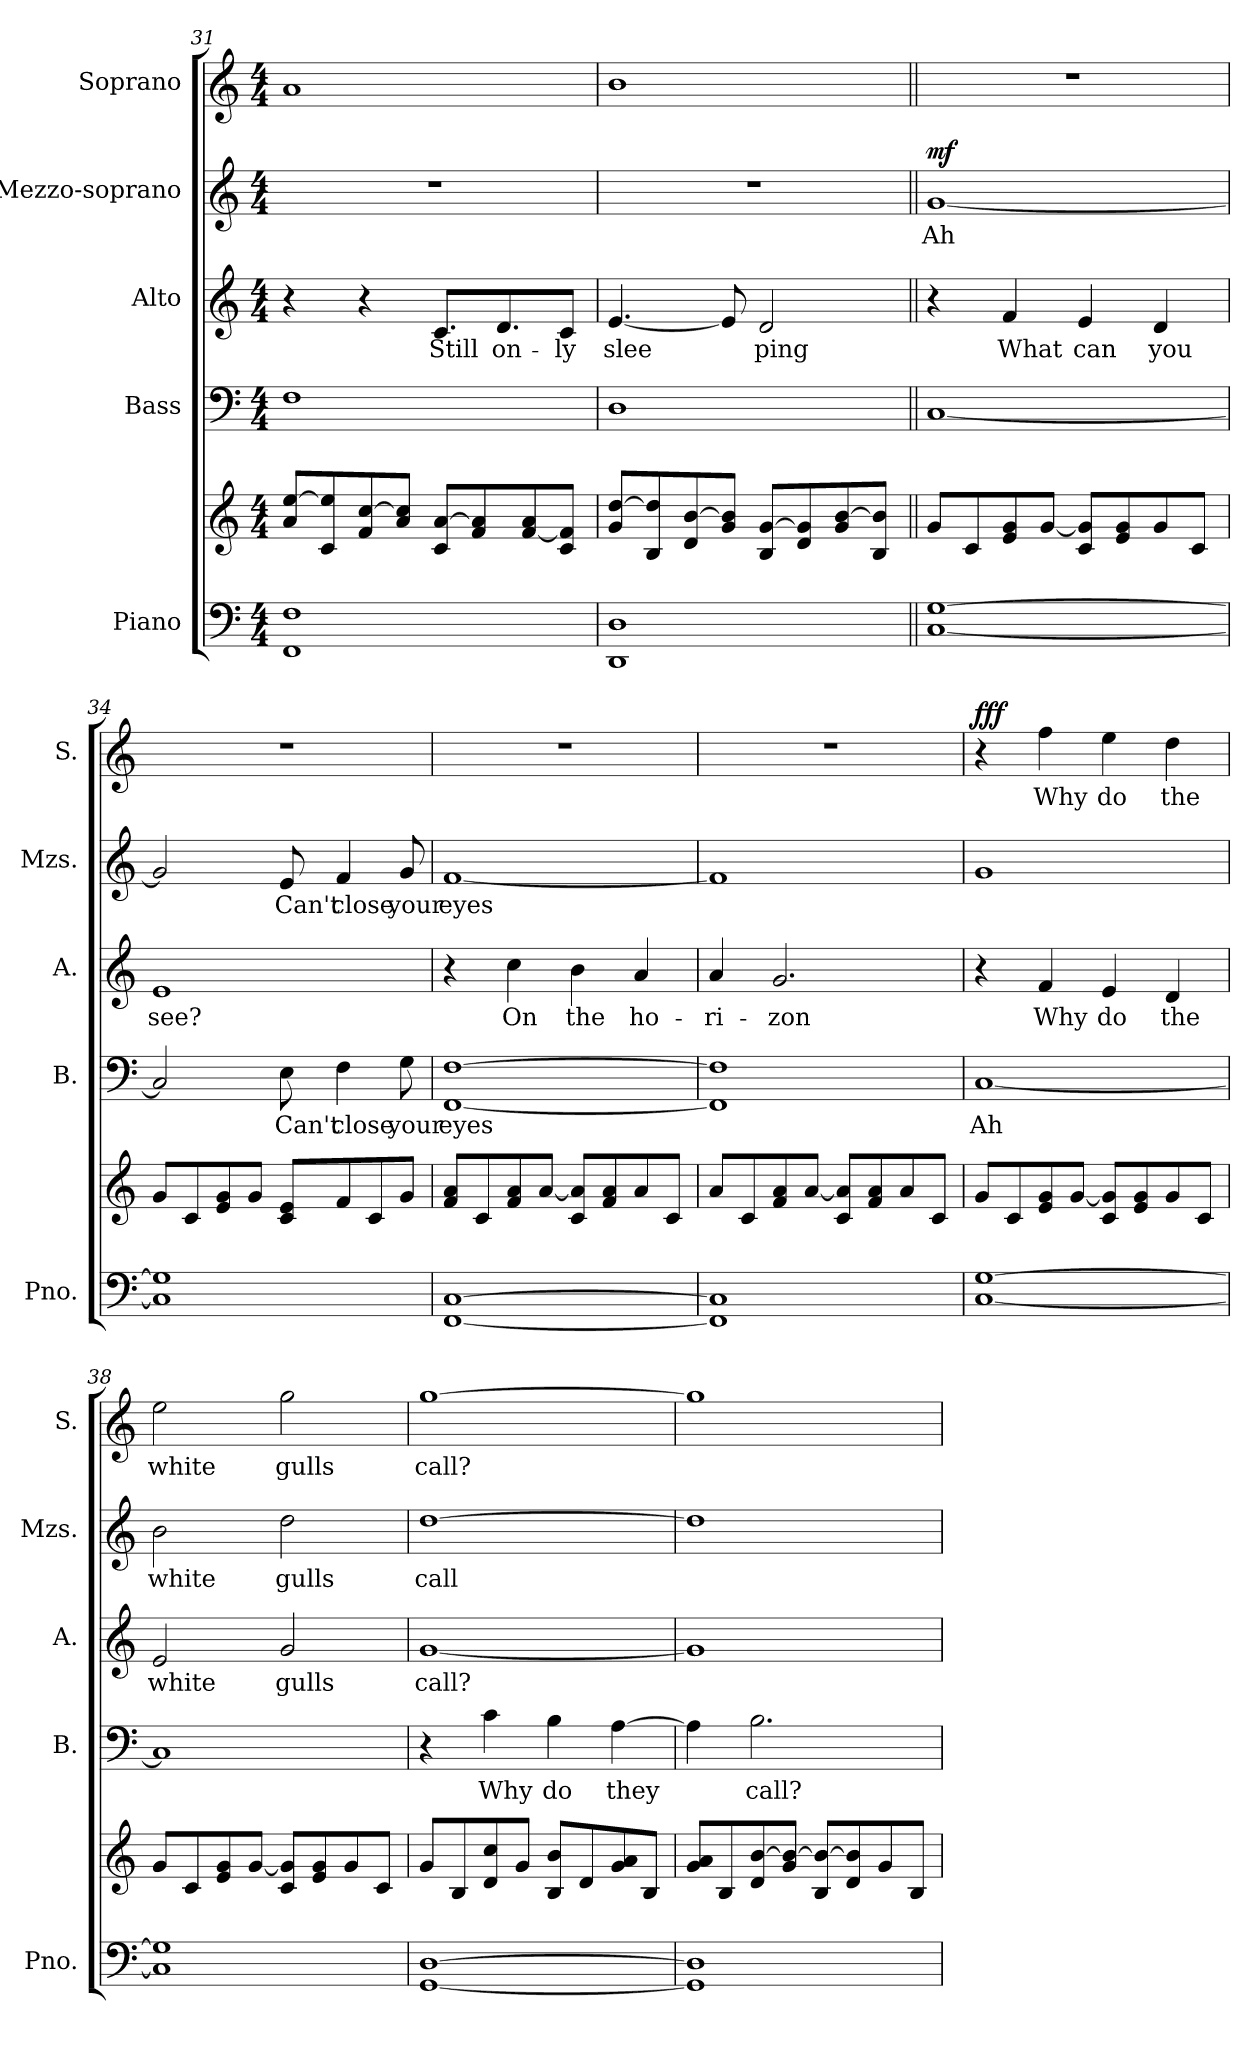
**kern	**kern	**kern	**text	**kern	**text	**kern	**text	**dynam	**kern	**text	**dynam
*part5	*part5	*part4	*part4	*part3	*part3	*part2	*part2	*part2	*part1	*part1	*part1
*staff6	*staff5	*staff4	*staff4	*staff3	*staff3	*staff2	*staff2	*staff2	*staff1	*staff1	*staff1
*I"Piano	*	*I"Bass	*	*I"Alto	*	*I"Mezzo-soprano	*	*	*I"Soprano	*	*
*I'Pno.	*	*I'B.	*	*I'A.	*	*I'Mzs.	*	*	*I'S.	*	*
*clefF4	*clefG2	*clefF4	*	*clefG2	*	*clefG2	*	*	*clefG2	*	*
*k[]	*k[]	*k[]	*	*k[]	*	*k[]	*	*	*k[]	*	*
*M4/4	*M4/4	*M4/4	*	*M4/4	*	*M4/4	*	*	*M4/4	*	*
=31	=31	=31	=31	=31	=31	=31	=31	=31	=31	=31	=31
1FF 1F	8a/ [8ee/L	1F	.	4r	.	1r	.	.	1a	.	.
.	8c/ 8ee/]	.	.	.	.	.	.	.	.	.	.
.	8f/ [8cc/	.	.	4r	.	.	.	.	.	.	.
.	8a/ 8cc/]J	.	.	.	.	.	.	.	.	.	.
.	8c/ [8a/L	.	.	8.c/L	Still	.	.	.	.	.	.
.	8f/ 8a/]	.	.	.	.	.	.	.	.	.	.
.	.	.	.	8.d/	on-	.	.	.	.	.	.
.	[8f/ 8a/	.	.	.	.	.	.	.	.	.	.
.	8c/ 8f/]J	.	.	8c/J	-ly	.	.	.	.	.	.
=32	=32	=32	=32	=32	=32	=32	=32	=32	=32	=32	=32
1DD 1D	8g/ [8dd/L	1D	.	[4.e/	slee	1r	.	.	1b	.	.
.	8B/ 8dd/]	.	.	.	.	.	.	.	.	.	.
.	8d/ [8b/	.	.	.	.	.	.	.	.	.	.
.	8g/ 8b/]J	.	.	8e/]	.	.	.	.	.	.	.
.	8B/ [8g/L	.	.	2d/	ping	.	.	.	.	.	.
.	8d/ 8g/]	.	.	.	.	.	.	.	.	.	.
.	8g/ [8b/	.	.	.	.	.	.	.	.	.	.
.	8B/ 8b/]J	.	.	.	.	.	.	.	.	.	.
!!LO:PB:g=z
=33||	=33||	=33||	=33||	=33||	=33||	=33||	=33||	=33||	=33||	=33||	=33||
!	!	!	!	!	!	!	!	!LO:DY:b	!	!	!
[1C [1G	8g/L	[1C	.	4r	.	[1g	Ah	mf	1r	.	.
.	8c/	.	.	.	.	.	.	.	.	.	.
.	8e/ 8g/	.	.	4f/	What	.	.	.	.	.	.
.	[8g/J	.	.	.	.	.	.	.	.	.	.
.	8c/ 8g/]L	.	.	4e/	can	.	.	.	.	.	.
.	8e/ 8g/	.	.	.	.	.	.	.	.	.	.
.	8g/	.	.	4d/	you	.	.	.	.	.	.
.	8c/J	.	.	.	.	.	.	.	.	.	.
=34	=34	=34	=34	=34	=34	=34	=34	=34	=34	=34	=34
1C] 1G]	8g/L	2C/]	.	1e	see?	2g/]	.	.	1r	.	.
.	8c/	.	.	.	.	.	.	.	.	.	.
.	8e/ 8g/	.	.	.	.	.	.	.	.	.	.
.	8g/J	.	.	.	.	.	.	.	.	.	.
.	8c/ 8e/L	8E\	Can't	.	.	8e/	Can't	.	.	.	.
.	8f/	4F\	close	.	.	4f/	close	.	.	.	.
.	8c/	.	.	.	.	.	.	.	.	.	.
.	8g/J	8G\	your	.	.	8g/	your	.	.	.	.
=35	=35	=35	=35	=35	=35	=35	=35	=35	=35	=35	=35
*	*	*^	*	*	*	*	*	*	*	*	*
[1FF [1C	8f/ 8a/L	[1F	[1FF	eyes	4r	.	[1f	eyes	.	1r	.	.
.	8c/	.	.	.	.	.	.	.	.	.	.	.
.	8f/ 8a/	.	.	.	4cc\	On	.	.	.	.	.	.
.	[8a/J	.	.	.	.	.	.	.	.	.	.	.
.	8c/ 8a/]L	.	.	.	4b\	the	.	.	.	.	.	.
.	8f/ 8a/	.	.	.	.	.	.	.	.	.	.	.
.	8a/	.	.	.	4a/	ho-	.	.	.	.	.	.
.	8c/J	.	.	.	.	.	.	.	.	.	.	.
=36	=36	=36	=36	=36	=36	=36	=36	=36	=36	=36	=36	=36
1FF] 1C]	8a/L	1F]	1FF]	.	4a/	-ri-	1f]	.	.	1r	.	.
.	8c/	.	.	.	.	.	.	.	.	.	.	.
.	8f/ 8a/	.	.	.	2.g/	-zon	.	.	.	.	.	.
.	[8a/J	.	.	.	.	.	.	.	.	.	.	.
.	8c/ 8a/]L	.	.	.	.	.	.	.	.	.	.	.
.	8f/ 8a/	.	.	.	.	.	.	.	.	.	.	.
.	8a/	.	.	.	.	.	.	.	.	.	.	.
.	8c/J	.	.	.	.	.	.	.	.	.	.	.
*	*	*v	*v	*	*	*	*	*	*	*	*	*
!!LO:LB:g=z
=37	=37	=37	=37	=37	=37	=37	=37	=37	=37	=37	=37
!	!	!	!	!	!	!	!	!	!	!	!LO:DY:b
[1C [1G	8g/L	[1C	Ah	4r	.	1g	.	.	4r	.	fff
.	8c/	.	.	.	.	.	.	.	.	.	.
.	8e/ 8g/	.	.	4f/	Why	.	.	.	4ff\	Why	.
.	[8g/J	.	.	.	.	.	.	.	.	.	.
.	8c/ 8g/]L	.	.	4e/	do	.	.	.	4ee\	do	.
.	8e/ 8g/	.	.	.	.	.	.	.	.	.	.
.	8g/	.	.	4d/	the	.	.	.	4dd\	the	.
.	8c/J	.	.	.	.	.	.	.	.	.	.
=38	=38	=38	=38	=38	=38	=38	=38	=38	=38	=38	=38
1C] 1G]	8g/L	1C]	.	2e/	white	2b\	white	.	2ee\	white	.
.	8c/	.	.	.	.	.	.	.	.	.	.
.	8e/ 8g/	.	.	.	.	.	.	.	.	.	.
.	[8g/J	.	.	.	.	.	.	.	.	.	.
.	8c/ 8g/]L	.	.	2g/	gulls	2dd\	gulls	.	2gg\	gulls	.
.	8e/ 8g/	.	.	.	.	.	.	.	.	.	.
.	8g/	.	.	.	.	.	.	.	.	.	.
.	8c/J	.	.	.	.	.	.	.	.	.	.
=39	=39	=39	=39	=39	=39	=39	=39	=39	=39	=39	=39
[1GG [1D	8g/L	4r	.	[1g	call?	[1dd	call	.	[1gg	call?	.
.	8B/	.	.	.	.	.	.	.	.	.	.
.	8d/ 8cc/	4c\	Why	.	.	.	.	.	.	.	.
.	8g/J	.	.	.	.	.	.	.	.	.	.
.	8B/ 8b/L	4B\	do	.	.	.	.	.	.	.	.
.	8d/	.	.	.	.	.	.	.	.	.	.
.	8g/ 8a/	[4A\	they	.	.	.	.	.	.	.	.
.	8B/J	.	.	.	.	.	.	.	.	.	.
=40	=40	=40	=40	=40	=40	=40	=40	=40	=40	=40	=40
1GG] 1D]	8g/ 8a/L	4A\]	.	1g]	.	1dd]	.	.	1gg]	.	.
.	8B/	.	.	.	.	.	.	.	.	.	.
.	8d/ [8b/	2.B\	call?	.	.	.	.	.	.	.	.
.	8g/ 8b/_J	.	.	.	.	.	.	.	.	.	.
.	8B/ 8b/_L	.	.	.	.	.	.	.	.	.	.
.	8d/ 8b/]	.	.	.	.	.	.	.	.	.	.
.	8g/	.	.	.	.	.	.	.	.	.	.
.	8B/J	.	.	.	.	.	.	.	.	.	.
=	=	=	=	=	=	=	=	=	=	=	=
*-	*-	*-	*-	*-	*-	*-	*-	*-	*-	*-	*-
